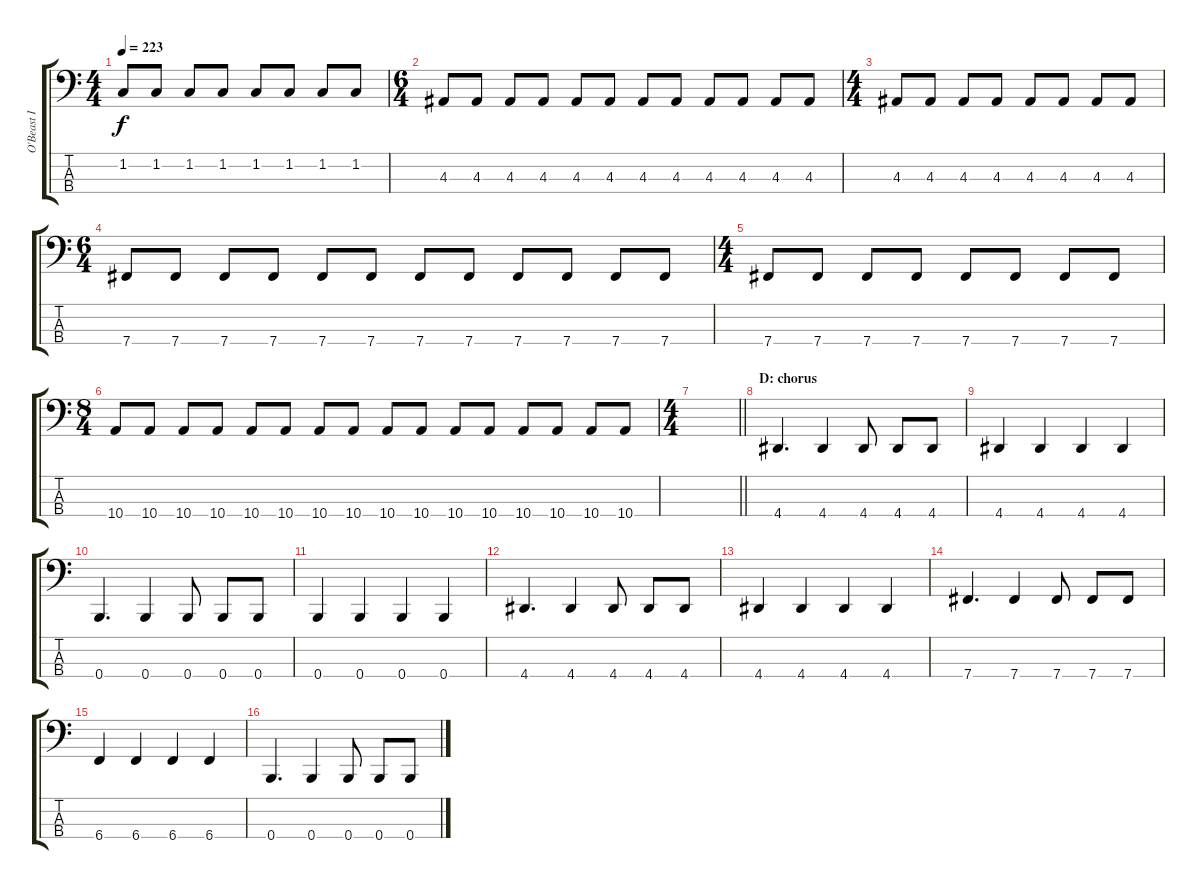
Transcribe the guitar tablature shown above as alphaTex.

\track ("O'Beast I" "O'Beast I") {instrument electricbasspick}
\staff {score tabs}
\tuning (E2 B1 Gb1 B0) {hide}
\ts (4 4)
\tempo 223
\clef f4
\ks c
1.2.8{dy f} 1.2.8 1.2.8 1.2.8 1.2.8 1.2.8 1.2.8 1.2.8 |
\ts (6 4)
4.3.8 4.3.8 4.3.8 4.3.8 4.3.8 4.3.8 4.3.8 4.3.8 4.3.8 4.3.8 4.3.8 4.3.8 |
\ts (4 4)
4.3.8 4.3.8 4.3.8 4.3.8 4.3.8 4.3.8 4.3.8 4.3.8 |
\ts (6 4)
7.4.8 7.4.8 7.4.8 7.4.8 7.4.8 7.4.8 7.4.8 7.4.8 7.4.8 7.4.8 7.4.8 7.4.8 |
\ts (4 4)
7.4.8 7.4.8 7.4.8 7.4.8 7.4.8 7.4.8 7.4.8 7.4.8 |
\ts (8 4)
10.4.8 10.4.8 10.4.8 10.4.8 10.4.8 10.4.8 10.4.8 10.4.8 10.4.8 10.4.8 10.4.8 10.4.8 10.4.8 10.4.8 10.4.8 10.4.8 |
\ts (4 4)
\barLineRight lightlight
|
\section ("" "D: chorus")
4.4.4{d} 4.4.4 4.4.8 4.4.8 4.4.8 |
4.4.4 4.4.4 4.4.4 4.4.4 |
0.4.4{d} 0.4.4 0.4.8 0.4.8 0.4.8 |
0.4.4 0.4.4 0.4.4 0.4.4 |
4.4.4{d} 4.4.4 4.4.8 4.4.8 4.4.8 |
4.4.4 4.4.4 4.4.4 4.4.4 |
7.4.4{d} 7.4.4 7.4.8 7.4.8 7.4.8 |
6.4.4 6.4.4 6.4.4 6.4.4 |
0.4.4{d} 0.4.4 0.4.8 0.4.8 0.4.8
